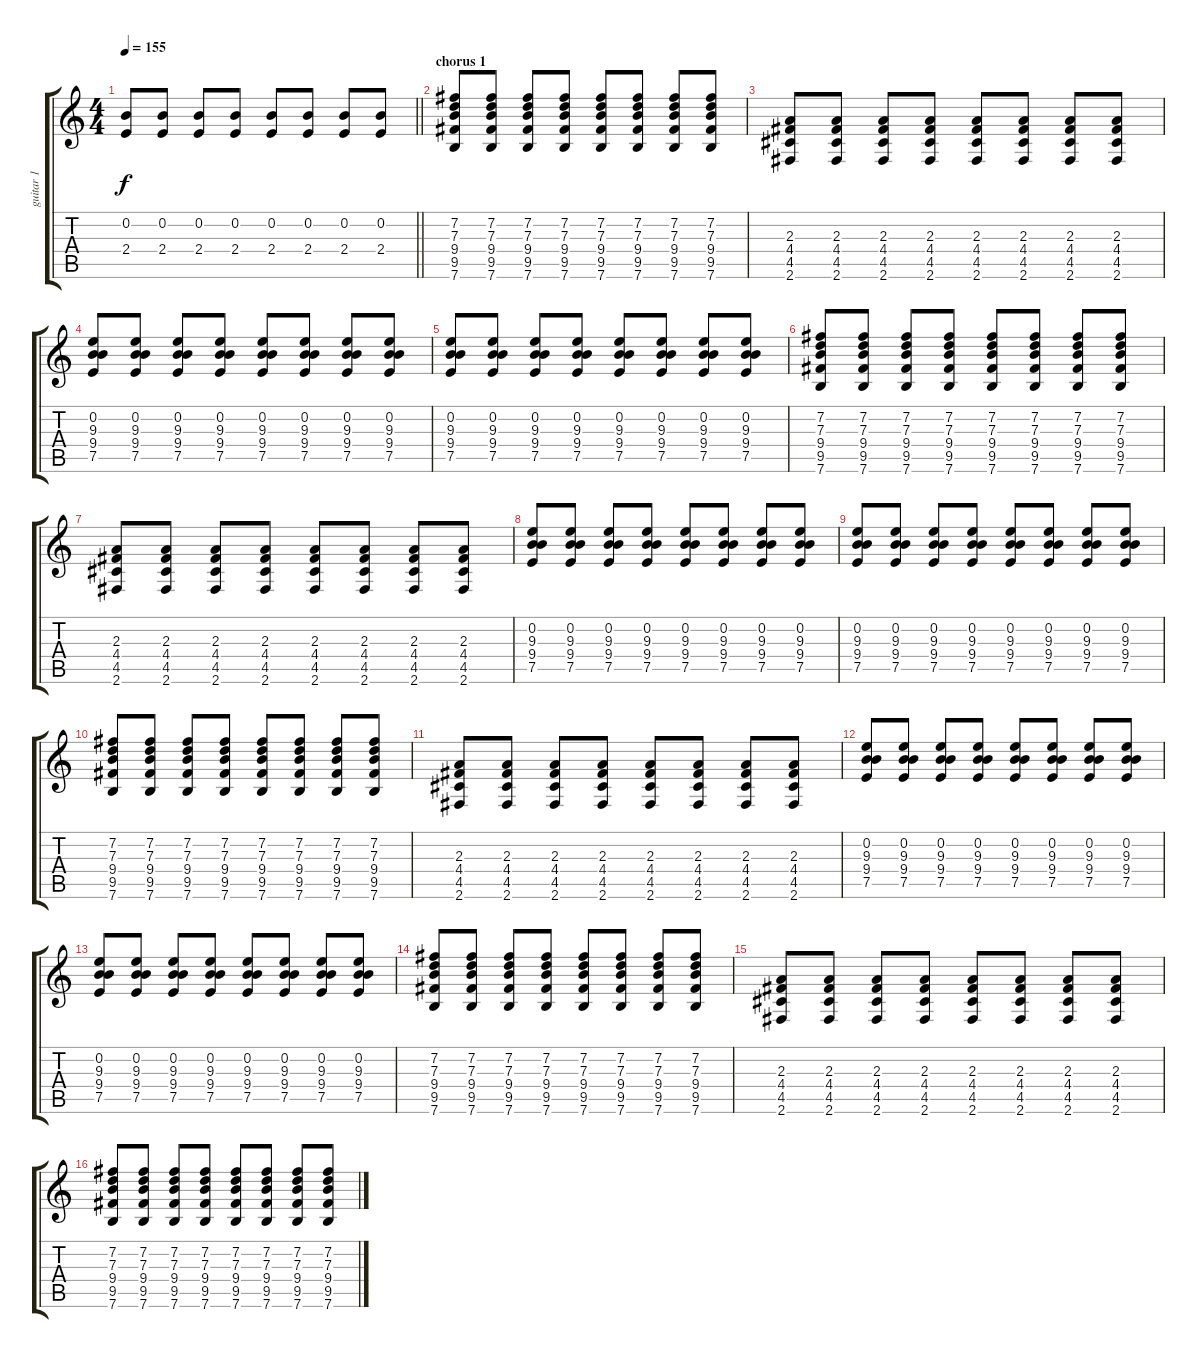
\track ("guitar 1" "guitar 1") {instrument electricguitarclean}
\staff {score tabs}
\tuning (E4 B3 G3 D3 A2 E2) {hide}
\ts (4 4)
\tempo 155
\clef g2
\barLineRight lightlight
\ks c
(0.2 2.4).8{dy f} (0.2 2.4).8 (0.2 2.4).8 (0.2 2.4).8 (0.2 2.4).8 (0.2 2.4).8 (0.2 2.4).8 (0.2 2.4).8 |
\section ("" "chorus 1")
(7.2 7.3 9.4 9.5 7.6).8 (7.2 7.3 9.4 9.5 7.6).8 (7.2 7.3 9.4 9.5 7.6).8 (7.2 7.3 9.4 9.5 7.6).8 (7.2 7.3 9.4 9.5 7.6).8 (7.2 7.3 9.4 9.5 7.6).8 (7.2 7.3 9.4 9.5 7.6).8 (7.2 7.3 9.4 9.5 7.6).8 |
(2.3 4.4 4.5 2.6).8 (2.3 4.4 4.5 2.6).8 (2.3 4.4 4.5 2.6).8 (2.3 4.4 4.5 2.6).8 (2.3 4.4 4.5 2.6).8 (2.3 4.4 4.5 2.6).8 (2.3 4.4 4.5 2.6).8 (2.3 4.4 4.5 2.6).8 |
(0.2 9.3 9.4 7.5).8 (0.2 9.3 9.4 7.5).8 (0.2 9.3 9.4 7.5).8 (0.2 9.3 9.4 7.5).8 (0.2 9.3 9.4 7.5).8 (0.2 9.3 9.4 7.5).8 (0.2 9.3 9.4 7.5).8 (0.2 9.3 9.4 7.5).8 |
(0.2 9.3 9.4 7.5).8 (0.2 9.3 9.4 7.5).8 (0.2 9.3 9.4 7.5).8 (0.2 9.3 9.4 7.5).8 (0.2 9.3 9.4 7.5).8 (0.2 9.3 9.4 7.5).8 (0.2 9.3 9.4 7.5).8 (0.2 9.3 9.4 7.5).8 |
(7.2 7.3 9.4 9.5 7.6).8 (7.2 7.3 9.4 9.5 7.6).8 (7.2 7.3 9.4 9.5 7.6).8 (7.2 7.3 9.4 9.5 7.6).8 (7.2 7.3 9.4 9.5 7.6).8 (7.2 7.3 9.4 9.5 7.6).8 (7.2 7.3 9.4 9.5 7.6).8 (7.2 7.3 9.4 9.5 7.6).8 |
(2.3 4.4 4.5 2.6).8 (2.3 4.4 4.5 2.6).8 (2.3 4.4 4.5 2.6).8 (2.3 4.4 4.5 2.6).8 (2.3 4.4 4.5 2.6).8 (2.3 4.4 4.5 2.6).8 (2.3 4.4 4.5 2.6).8 (2.3 4.4 4.5 2.6).8 |
(0.2 9.3 9.4 7.5).8 (0.2 9.3 9.4 7.5).8 (0.2 9.3 9.4 7.5).8 (0.2 9.3 9.4 7.5).8 (0.2 9.3 9.4 7.5).8 (0.2 9.3 9.4 7.5).8 (0.2 9.3 9.4 7.5).8 (0.2 9.3 9.4 7.5).8 |
(0.2 9.3 9.4 7.5).8 (0.2 9.3 9.4 7.5).8 (0.2 9.3 9.4 7.5).8 (0.2 9.3 9.4 7.5).8 (0.2 9.3 9.4 7.5).8 (0.2 9.3 9.4 7.5).8 (0.2 9.3 9.4 7.5).8 (0.2 9.3 9.4 7.5).8 |
(7.2 7.3 9.4 9.5 7.6).8 (7.2 7.3 9.4 9.5 7.6).8 (7.2 7.3 9.4 9.5 7.6).8 (7.2 7.3 9.4 9.5 7.6).8 (7.2 7.3 9.4 9.5 7.6).8 (7.2 7.3 9.4 9.5 7.6).8 (7.2 7.3 9.4 9.5 7.6).8 (7.2 7.3 9.4 9.5 7.6).8 |
(2.3 4.4 4.5 2.6).8 (2.3 4.4 4.5 2.6).8 (2.3 4.4 4.5 2.6).8 (2.3 4.4 4.5 2.6).8 (2.3 4.4 4.5 2.6).8 (2.3 4.4 4.5 2.6).8 (2.3 4.4 4.5 2.6).8 (2.3 4.4 4.5 2.6).8 |
(0.2 9.3 9.4 7.5).8 (0.2 9.3 9.4 7.5).8 (0.2 9.3 9.4 7.5).8 (0.2 9.3 9.4 7.5).8 (0.2 9.3 9.4 7.5).8 (0.2 9.3 9.4 7.5).8 (0.2 9.3 9.4 7.5).8 (0.2 9.3 9.4 7.5).8 |
(0.2 9.3 9.4 7.5).8 (0.2 9.3 9.4 7.5).8 (0.2 9.3 9.4 7.5).8 (0.2 9.3 9.4 7.5).8 (0.2 9.3 9.4 7.5).8 (0.2 9.3 9.4 7.5).8 (0.2 9.3 9.4 7.5).8 (0.2 9.3 9.4 7.5).8 |
(7.2 7.3 9.4 9.5 7.6).8 (7.2 7.3 9.4 9.5 7.6).8 (7.2 7.3 9.4 9.5 7.6).8 (7.2 7.3 9.4 9.5 7.6).8 (7.2 7.3 9.4 9.5 7.6).8 (7.2 7.3 9.4 9.5 7.6).8 (7.2 7.3 9.4 9.5 7.6).8 (7.2 7.3 9.4 9.5 7.6).8 |
(2.3 4.4 4.5 2.6).8 (2.3 4.4 4.5 2.6).8 (2.3 4.4 4.5 2.6).8 (2.3 4.4 4.5 2.6).8 (2.3 4.4 4.5 2.6).8 (2.3 4.4 4.5 2.6).8 (2.3 4.4 4.5 2.6).8 (2.3 4.4 4.5 2.6).8 |
(7.2 7.3 9.4 9.5 7.6).8 (7.2 7.3 9.4 9.5 7.6).8 (7.2 7.3 9.4 9.5 7.6).8 (7.2 7.3 9.4 9.5 7.6).8 (7.2 7.3 9.4 9.5 7.6).8 (7.2 7.3 9.4 9.5 7.6).8 (7.2 7.3 9.4 9.5 7.6).8 (7.2 7.3 9.4 9.5 7.6).8
